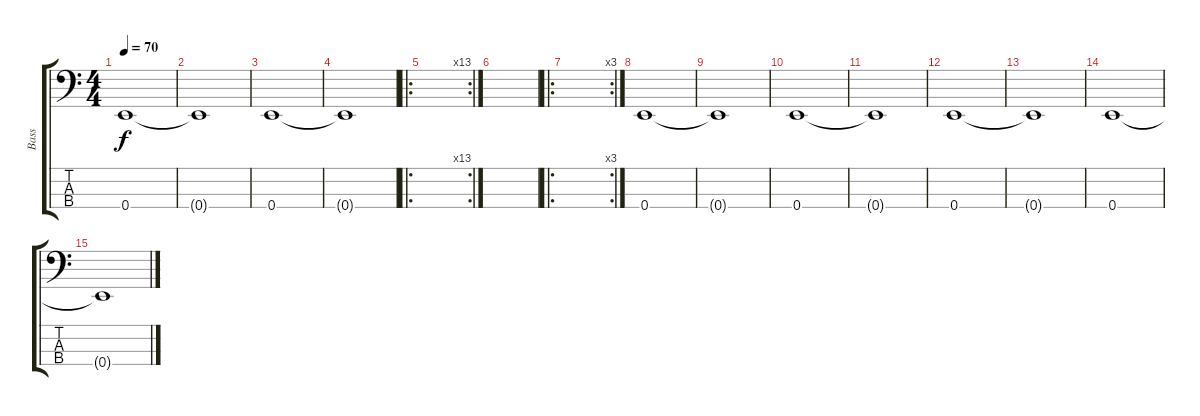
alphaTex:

\track ("Bass" "Bass") {instrument slapbass2}
\staff {score tabs}
\tuning (G2 D2 A1 E1) {hide}
\ts (4 4)
\tempo 70
\clef f4
\ks c
0.4.1{dy f} |
0.4{t}.1 |
0.4.1 |
0.4{t}.1 |
\ro
\rc 13
|
|
\ro
\rc 3
|
0.4.1 |
0.4{t}.1 |
0.4.1 |
0.4{t}.1 |
0.4.1 |
0.4{t}.1 |
0.4.1 |
0.4{t}.1
